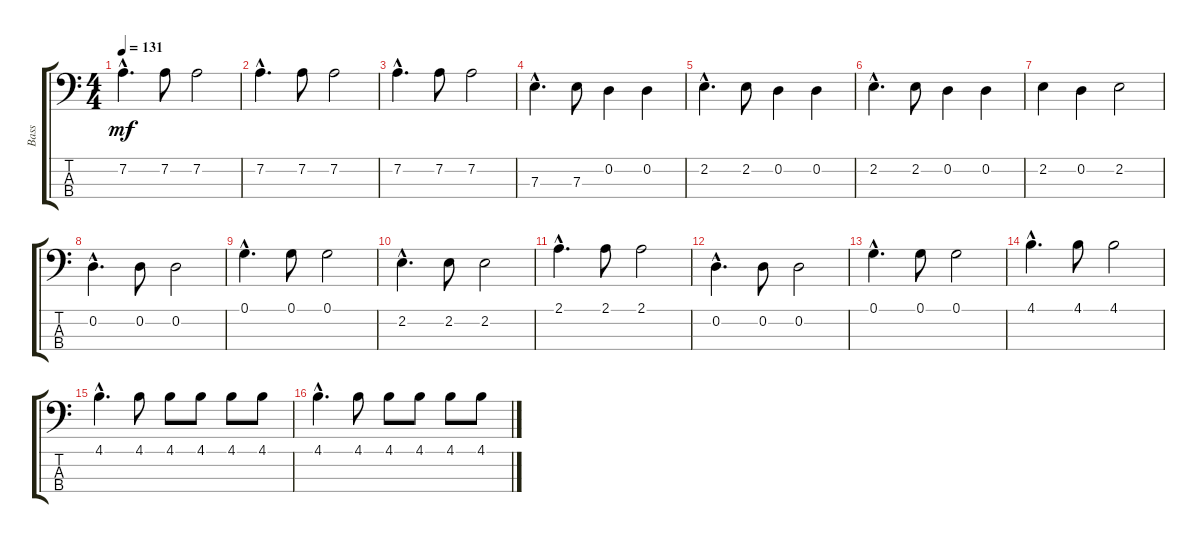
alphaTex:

\track ("Bass" "Bass") {instrument electricbassfinger}
\staff {score tabs}
\tuning (G2 D2 A1 E1) {hide}
\ts (4 4)
\tempo 131
\clef f4
\ks c
7.2{hac}.4{d dy mf} 7.2.8 7.2.2 |
7.2{hac}.4{d} 7.2.8 7.2.2 |
7.2{hac}.4{d} 7.2.8 7.2.2 |
7.3{hac}.4{d} 7.3.8 0.2.4 0.2.4 |
2.2{hac}.4{d} 2.2.8 0.2.4 0.2.4 |
2.2{hac}.4{d} 2.2.8 0.2.4 0.2.4 |
2.2.4 0.2.4 2.2.2 |
0.2{hac}.4{d} 0.2.8 0.2.2 |
0.1{hac}.4{d} 0.1.8 0.1.2 |
2.2{hac}.4{d} 2.2.8 2.2.2 |
2.1{hac}.4{d} 2.1.8 2.1.2 |
0.2{hac}.4{d} 0.2.8 0.2.2 |
0.1{hac}.4{d} 0.1.8 0.1.2 |
4.1{hac}.4{d} 4.1.8 4.1.2 |
4.1{hac}.4{d} 4.1.8 4.1.8 4.1.8 4.1.8 4.1.8 |
4.1{hac}.4{d} 4.1.8 4.1.8 4.1.8 4.1.8 4.1.8
